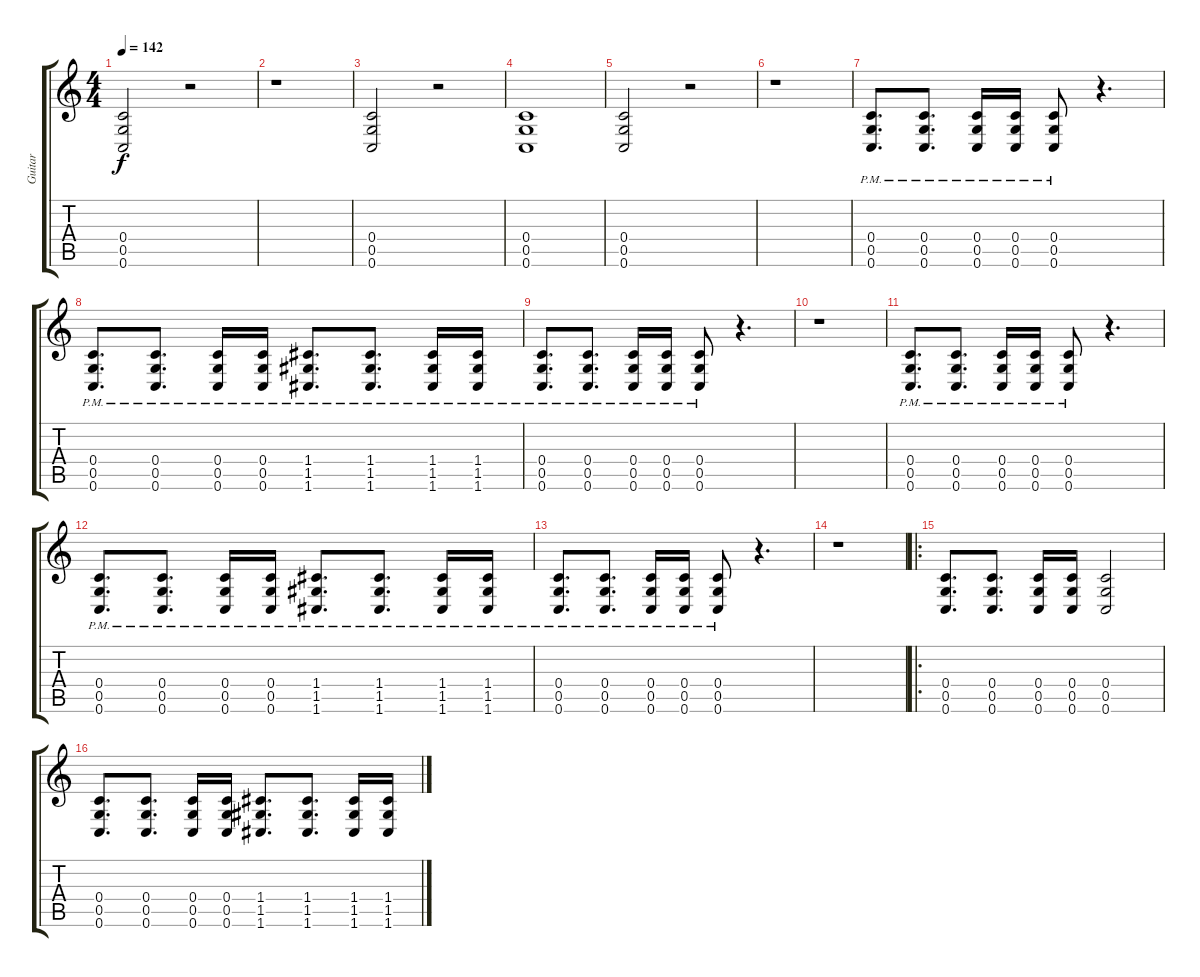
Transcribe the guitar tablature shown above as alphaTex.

\track ("Guitar" "Guitar") {instrument distortionguitar}
\staff {score tabs}
\tuning (D4 A3 F3 C3 G2 C2) {hide}
\ts (4 4)
\tempo 142
\clef g2
\ks c
(0.4 0.5 0.6).2{dy f} r.2 |
r.1 |
(0.4 0.5 0.6).2 r.2 |
(0.4 0.5 0.6).1 |
(0.4 0.5 0.6).2 r.2 |
r.1 |
(0.4{pm} 0.5{pm} 0.6{pm}).8{d} (0.4{pm} 0.5{pm} 0.6{pm}).8{d} (0.4{pm} 0.5{pm} 0.6{pm}).16 (0.4{pm} 0.5{pm} 0.6{pm}).16 (0.4{pm} 0.5{pm} 0.6{pm}).8 r.4{d} |
(0.4{pm} 0.5{pm} 0.6{pm}).8{d} (0.4{pm} 0.5{pm} 0.6{pm}).8{d} (0.4{pm} 0.5{pm} 0.6{pm}).16 (0.4{pm} 0.5{pm} 0.6{pm}).16 (1.4{pm} 1.5{pm} 1.6{pm}).8{d} (1.4{pm} 1.5{pm} 1.6{pm}).8{d} (1.4{pm} 1.5{pm} 1.6{pm}).16 (1.4{pm} 1.5{pm} 1.6{pm}).16 |
(0.4{pm} 0.5{pm} 0.6{pm}).8{d} (0.4{pm} 0.5{pm} 0.6{pm}).8{d} (0.4{pm} 0.5{pm} 0.6{pm}).16 (0.4{pm} 0.5{pm} 0.6{pm}).16 (0.4{pm} 0.5{pm} 0.6{pm}).8 r.4{d} |
r.1 |
(0.4{pm} 0.5{pm} 0.6{pm}).8{d} (0.4{pm} 0.5{pm} 0.6{pm}).8{d} (0.4{pm} 0.5{pm} 0.6{pm}).16 (0.4{pm} 0.5{pm} 0.6{pm}).16 (0.4{pm} 0.5{pm} 0.6{pm}).8 r.4{d} |
(0.4{pm} 0.5{pm} 0.6{pm}).8{d} (0.4{pm} 0.5{pm} 0.6{pm}).8{d} (0.4{pm} 0.5{pm} 0.6{pm}).16 (0.4{pm} 0.5{pm} 0.6{pm}).16 (1.4{pm} 1.5{pm} 1.6{pm}).8{d} (1.4{pm} 1.5{pm} 1.6{pm}).8{d} (1.4{pm} 1.5{pm} 1.6{pm}).16 (1.4{pm} 1.5{pm} 1.6{pm}).16 |
(0.4{pm} 0.5{pm} 0.6{pm}).8{d} (0.4{pm} 0.5{pm} 0.6{pm}).8{d} (0.4{pm} 0.5{pm} 0.6{pm}).16 (0.4{pm} 0.5{pm} 0.6{pm}).16 (0.4{pm} 0.5{pm} 0.6{pm}).8 r.4{d} |
r.1 |
\ro
(0.4 0.5 0.6).8{d} (0.4 0.5 0.6).8{d} (0.4 0.5 0.6).16 (0.4 0.5 0.6).16 (0.4 0.5 0.6).2 |
(0.4 0.5 0.6).8{d} (0.4 0.5 0.6).8{d} (0.4 0.5 0.6).16 (0.4 0.5 0.6).16 (1.4 1.5 1.6).8{d} (1.4 1.5 1.6).8{d} (1.4 1.5 1.6).16 (1.4 1.5 1.6).16
